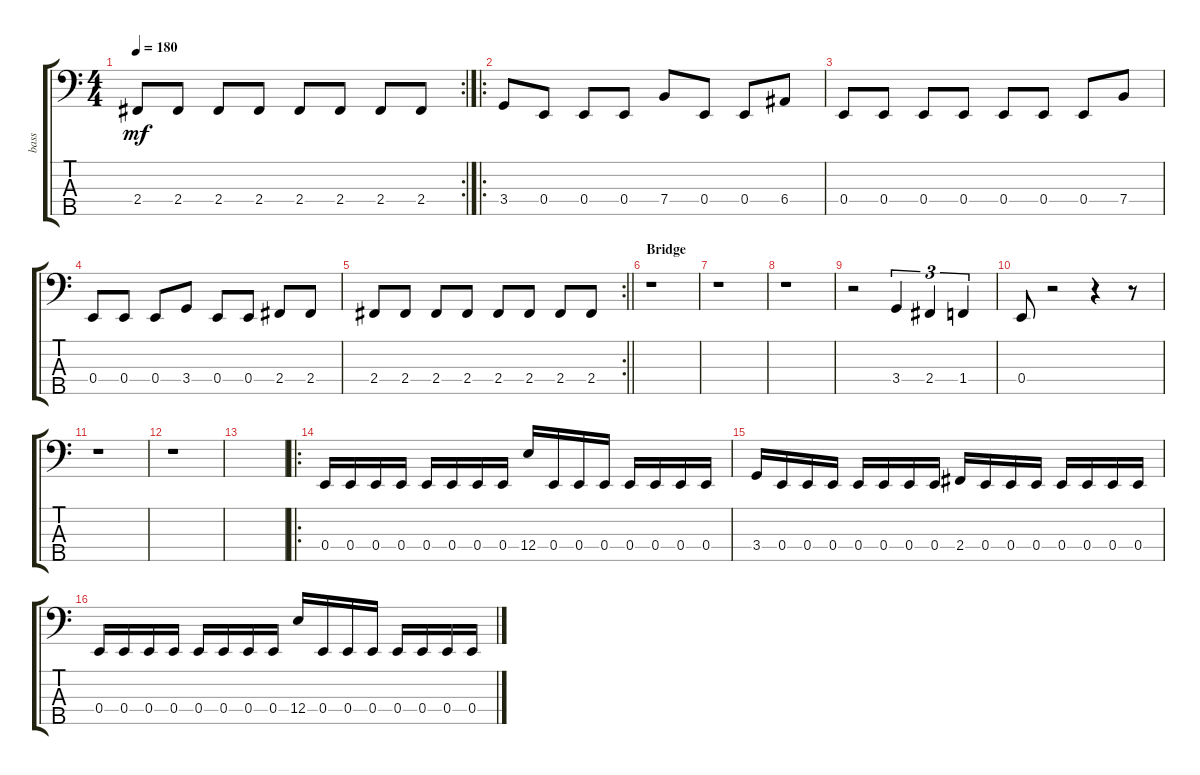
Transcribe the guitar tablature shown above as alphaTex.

\track ("bass" "bass") {instrument electricbassfinger}
\staff {score tabs}
\tuning (G2 D2 A1 E1 B0) {hide}
\rc 2
\ts (4 4)
\tempo 180
\clef f4
\ks c
2.4.8{dy mf} 2.4.8 2.4.8 2.4.8 2.4.8 2.4.8 2.4.8 2.4.8 |
\ro
3.4.8 0.4.8 0.4.8 0.4.8 7.4.8 0.4.8 0.4.8 6.4.8 |
0.4.8 0.4.8 0.4.8 0.4.8 0.4.8 0.4.8 0.4.8 7.4.8 |
0.4.8 0.4.8 0.4.8 3.4.8 0.4.8 0.4.8 2.4.8 2.4.8 |
\rc 2
\barLineRight lightlight
2.4.8 2.4.8 2.4.8 2.4.8 2.4.8 2.4.8 2.4.8 2.4.8 |
\section ("" "Bridge")
r.1 |
r.1 |
r.1 |
r.2 3.4.4{tu (3 2)} 2.4.4{tu (3 2)} 1.4.4{tu (3 2)} |
0.4.8 r.2 r.4 r.8 |
r.1 |
r.1 |
|
\ro
0.4.16 0.4.16 0.4.16 0.4.16 0.4.16 0.4.16 0.4.16 0.4.16 12.4.16 0.4.16 0.4.16 0.4.16 0.4.16 0.4.16 0.4.16 0.4.16 |
3.4.16 0.4.16 0.4.16 0.4.16 0.4.16 0.4.16 0.4.16 0.4.16 2.4.16 0.4.16 0.4.16 0.4.16 0.4.16 0.4.16 0.4.16 0.4.16 |
0.4.16 0.4.16 0.4.16 0.4.16 0.4.16 0.4.16 0.4.16 0.4.16 12.4.16 0.4.16 0.4.16 0.4.16 0.4.16 0.4.16 0.4.16 0.4.16
